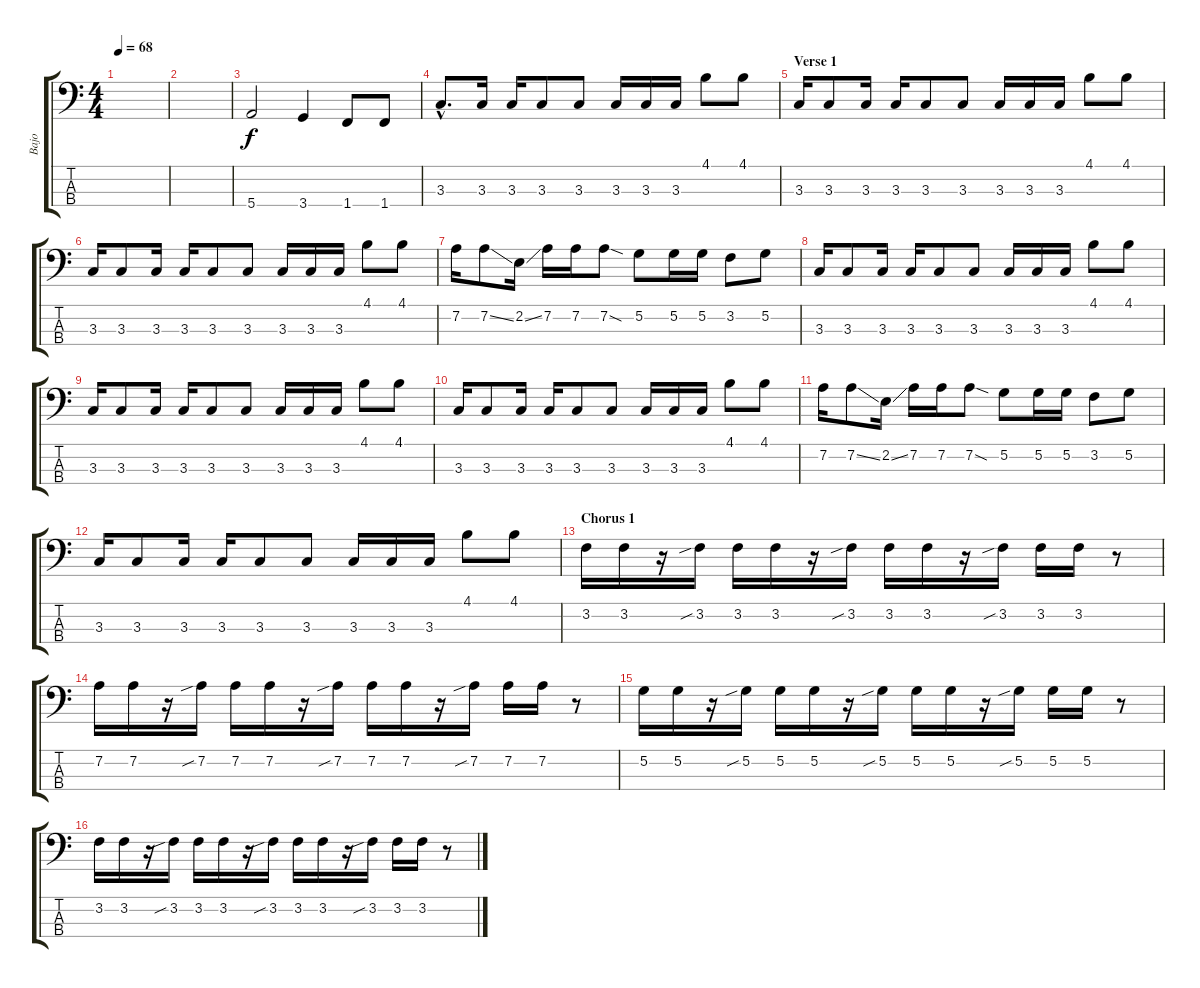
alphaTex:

\track ("Bajo" "Bajo") {instrument electricbassfinger}
\staff {score tabs}
\tuning (G2 D2 A1 E1) {hide}
\ts (4 4)
\tempo 68
\clef f4
\ks c
|
|
5.4.2 3.4.4 1.4.8 1.4.8 |
3.3{hac}.8{d} 3.3.16 3.3.16 3.3.8 3.3.8 3.3.16 3.3.16 3.3.16 4.1.8 4.1.8 |
\section ("" "Verse 1")
3.3.16 3.3.8 3.3.16 3.3.16 3.3.8 3.3.8 3.3.16 3.3.16 3.3.16 4.1.8 4.1.8 |
3.3.16 3.3.8 3.3.16 3.3.16 3.3.8 3.3.8 3.3.16 3.3.16 3.3.16 4.1.8 4.1.8 |
7.2.16 7.2{ss}.8 2.2{ss}.16 7.2.16 7.2.16 7.2{sod}.8 5.2.8 5.2.16 5.2.16 3.2.8 5.2.8 |
3.3.16 3.3.8 3.3.16 3.3.16 3.3.8 3.3.8 3.3.16 3.3.16 3.3.16 4.1.8 4.1.8 |
3.3.16 3.3.8 3.3.16 3.3.16 3.3.8 3.3.8 3.3.16 3.3.16 3.3.16 4.1.8 4.1.8 |
3.3.16 3.3.8 3.3.16 3.3.16 3.3.8 3.3.8 3.3.16 3.3.16 3.3.16 4.1.8 4.1.8 |
7.2.16 7.2{ss}.8 2.2{ss}.16 7.2.16 7.2.16 7.2{sod}.8 5.2.8 5.2.16 5.2.16 3.2.8 5.2.8 |
3.3.16 3.3.8 3.3.16 3.3.16 3.3.8 3.3.8 3.3.16 3.3.16 3.3.16 4.1.8 4.1.8 |
\section ("" "Chorus 1")
3.2.16 3.2.16 r.16 3.2{sib}.16 3.2.16 3.2.16 r.16 3.2{sib}.16 3.2.16 3.2.16 r.16 3.2{sib}.16 3.2.16 3.2.16 r.8 |
7.2.16 7.2.16 r.16 7.2{sib}.16 7.2.16 7.2.16 r.16 7.2{sib}.16 7.2.16 7.2.16 r.16 7.2{sib}.16 7.2.16 7.2.16 r.8 |
5.2.16 5.2.16 r.16 5.2{sib}.16 5.2.16 5.2.16 r.16 5.2{sib}.16 5.2.16 5.2.16 r.16 5.2{sib}.16 5.2.16 5.2.16 r.8 |
3.2.16 3.2.16 r.16 3.2{sib}.16 3.2.16 3.2.16 r.16 3.2{sib}.16 3.2.16 3.2.16 r.16 3.2{sib}.16 3.2.16 3.2.16 r.8
